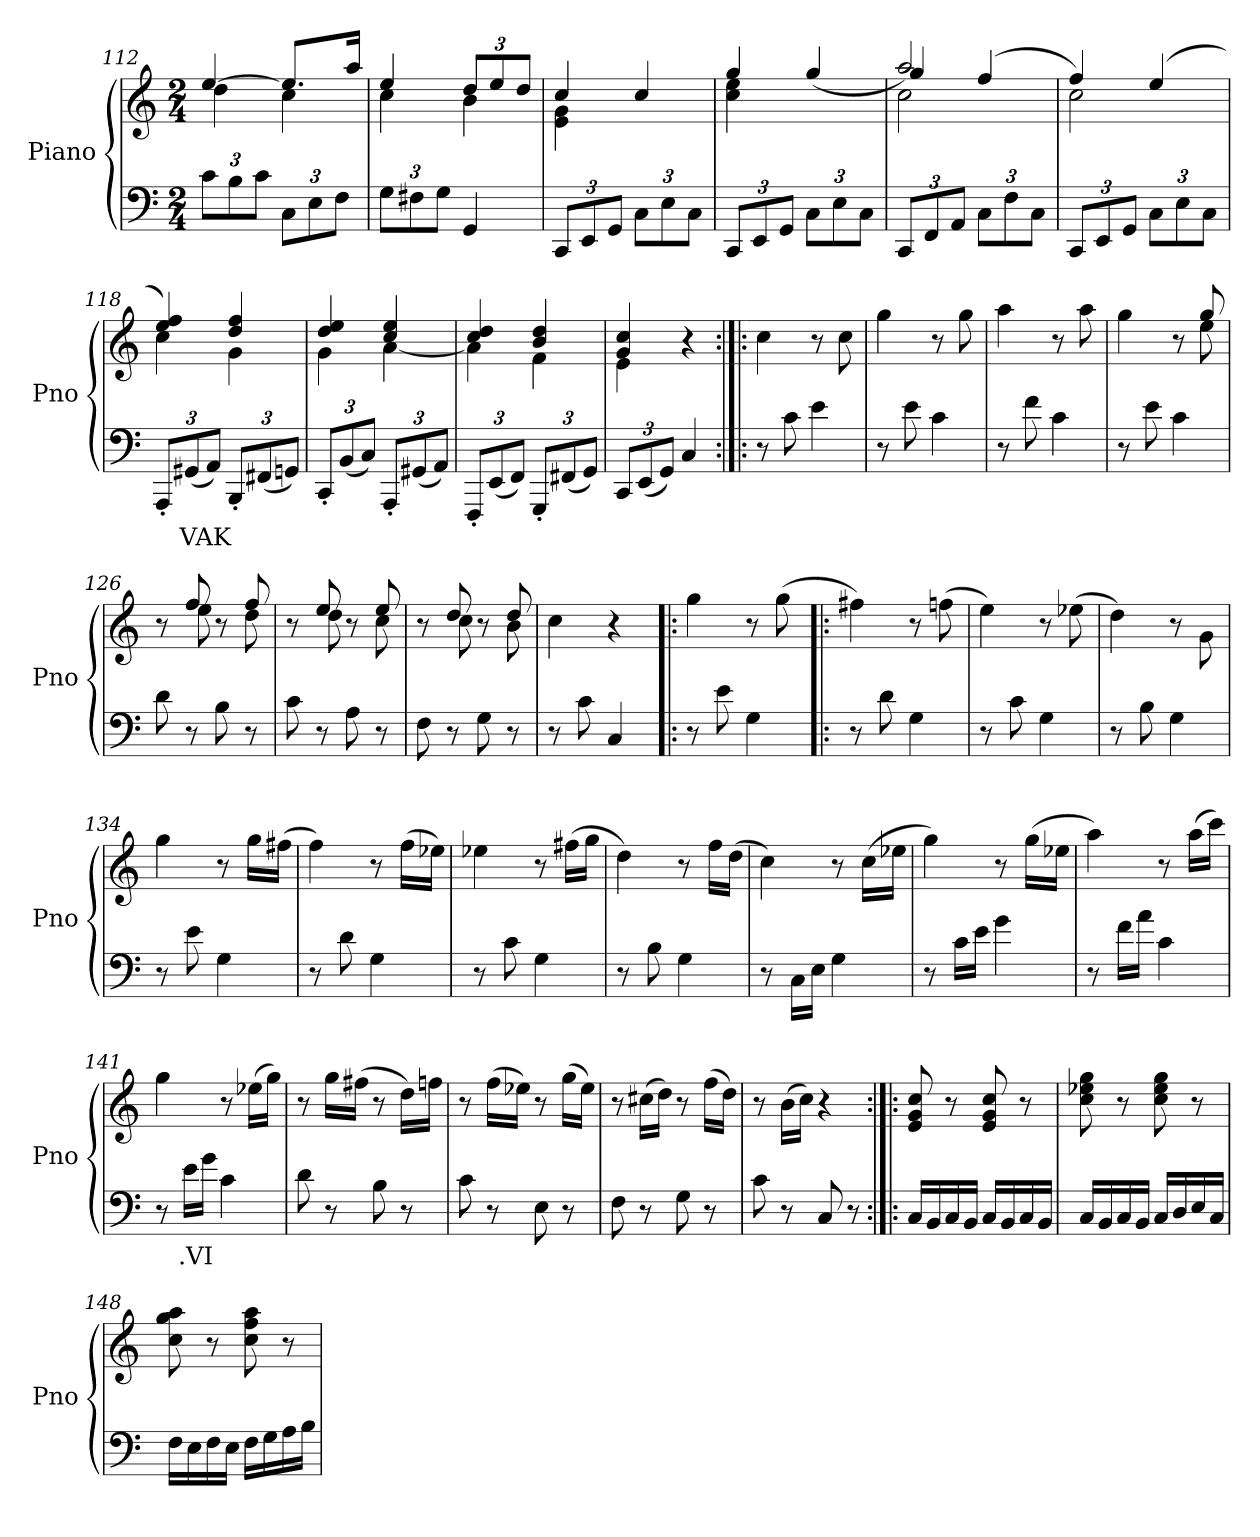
**kern	**text	**kern
*part2	*part2	*part1
*staff2	*staff2	*staff1
*I"Piano	*	*I"Piano
*I'Pno	*	*I'Pno
*clefF4	*	*clefG2
*k[]	*	*k[]
*M2/4	*	*M2/4
*Xbrackettup	*	*
=112	=112	=112
*	*	*^
12c\L	.	[4ee/	4dd\
12B\	.	.	.
12c\J	.	.	.
12C\L	.	8.ee/L]	4cc\
12E\	.	.	.
12F\J	.	.	.
.	.	16aa/Jk	.
=113	=113	=113	=113
12G\L	.	4ee/	4cc\
12F#X\	.	.	.
12G\J	.	.	.
*	*	*Xbrackettup	*
4GG/	.	12dd/L	4b\
.	.	12ee/	.
.	.	12dd/J	.
!!LO:LB:g=z	!!
=114	=114	=114	=114
12CC/L	.	4cc/	4e\ 4g\
12EE/	.	.	.
12GG/J	.	.	.
12C\L	.	4cc/	4ryy
12E\	.	.	.
12C\J	.	.	.
=115	=115	=115	=115
12CC/L	.	4gg/	4cc\ 4ee\
12EE/	.	.	.
12GG/J	.	.	.
12C\L	.	(>4gg/	4ryy
12E\	.	.	.
12C\J	.	.	.
=116	=116	=116	=116
*	*	*	*^
12CC/L	.	2aa/)	4gg/	2cc\
12FF/	.	.	.	.
12AA/J	.	.	.	.
12C\L	.	.	(>4ff/	.
12F\	.	.	.	.
12C\J	.	.	.	.
*	*	*	*v	*v
=117	=117	=117	=117
12CC/L	.	4ff/	2cc\)
12EE/	.	.	.
12GG/J	.	.	.
12C\L	.	(>4ee/	.
12E\	.	.	.
12C\J	.	.	.
!!LO:LB:g=z	!!
=118	=118	=118	=118
12AAA'/L	.	4ee/ 4ff/)	4cc\
!	!LO:LY:b	!	!
(<12GG#X/	VAK	.	.
12AA/J)	.	.	.
12BBB'/L	.	4dd/ 4ff/	4g\
(<12FF#X/	.	.	.
12GGn/J)	.	.	.
=119	=119	=119	=119
12CC'/L	.	4dd/ 4ee/	4g\
(<12BB/	.	.	.
12C/J)	.	.	.
12AAA'/L	.	4cc/ 4ee/	[4a\
(<12GG#X/	.	.	.
12AA/J)	.	.	.
=120	=120	=120	=120
12FFF'/L	.	4cc/ 4dd/	4a\]
(<12EE/	.	.	.
12FF/J)	.	.	.
12GGG'/L	.	4b/ 4dd/	4f\
(<12FF#X/	.	.	.
12GG/J)	.	.	.
=121	=121	=121	=121
12CC/L	.	4g/ 4cc/	4e\
(<12EE/	.	.	.
12GG/J)	.	.	.
4C/	.	4r	4ryy
*	*	*v	*v
!!LO:LB:g=z
=122:|!|:	=122:|!|:	=122:|!|:
8r	.	4cc\
8c\	.	.
4e\	.	8r
.	.	8cc\
=123	=123	=123
8r	.	4gg\
8e\	.	.
4c\	.	8r
.	.	8gg\
=124	=124	=124
8r	.	4aa\
8f\	.	.
4c\	.	8r
.	.	8aa\
=125	=125	=125
*	*	*^
8r	.	4gg\	4.ryy
8e\	.	.	.
4c\	.	8r	.
.	.	8gg/	8ee\
=126	=126	=126	=126
8d\	.	8r	8ryy
8r	.	8ff/	8ee\
8B\	.	8r	8ryy
8r	.	8ff/	8dd\
=127	=127	=127	=127
8c\	.	8r	8ryy
8r	.	8ee/	8dd\
8A\	.	8r	8ryy
8r	.	8ee/	8cc\
=128	=128	=128	=128
8F\	.	8r	8ryy
8r	.	8dd/	8cc\
8G\	.	8r	8ryy
8r	.	8dd/	8b\
*	*	*v	*v
=129	=129	=129
8r	.	4cc\
8c\	.	.
4C/	.	4r
!!LO:LB:g=z
=130|!:	=130|!:	=130|!:
8r	.	4gg\
8e\	.	.
4G\	.	8r
.	.	(>8gg\
=131	=131	=131
8r	.	4ff#X\)
8d\	.	.
4G\	.	8r
.	.	(>8ffn\
=132	=132	=132
8r	.	4ee\)
8c\	.	.
4G\	.	8r
.	.	(>8ee-X\
=133	=133	=133
8r	.	4dd\)
8B\	.	.
4G\	.	8r
.	.	8g\
=134	=134	=134
8r	.	4gg\
8e\	.	.
4G\	.	8r
.	.	16gg\LL
.	.	(>16ff#X\JJ
=135	=135	=135
8r	.	4ff\)
8d\	.	.
4G\	.	8r
.	.	(>16ff\LL
.	.	16ee-X\JJ)
!!LO:LB:g=z
=136	=136	=136
8r	.	4ee-X\
8c\	.	.
4G\	.	8r
.	.	(>16ff#X\LL
.	.	16gg\JJ
=137	=137	=137
8r	.	4dd\)
8B\	.	.
4G\	.	8r
.	.	16ff\LL
.	.	(>16dd\JJ
=138	=138	=138
8r	.	4cc\)
16C\LL	.	.
16E\JJ	.	.
4G\	.	8r
.	.	(>16cc\LL
.	.	16ee-X\JJ
=139	=139	=139
8r	.	4gg\)
16c\LL	.	.
16e\JJ	.	.
4g\	.	8r
.	.	(>16gg\LL
.	.	16ee-X\JJ
=140	=140	=140
8r	.	4aa\)
16f\LL	.	.
16a\JJ	.	.
4c\	.	8r
.	.	(>16aa\LL
.	.	16ccc\JJ)
!!LO:PB:g=z
=141	=141	=141
8r	.	4gg\
!	!LO:LY:b	!
16e\LL	.VI	.
16g\JJ	.	.
4c\	.	8r
.	.	(>16ee-X\LL
.	.	16gg\JJ)
=142	=142	=142
8d\	.	8r
8r	.	16gg\LL
.	.	(>16ff#X\JJ
8B\	.	8r
8r	.	16dd\LL)
.	.	16ffn\JJ
=143	=143	=143
8c\	.	8r
8r	.	(>16ff\LL
.	.	16ee-X\JJ)
8E\	.	8r
8r	.	(>16gg\LL
.	.	16ee-\JJ)
=144	=144	=144
8F\	.	8r
8r	.	(>16cc#X\LL
.	.	16dd\JJ)
8G\	.	8r
8r	.	(>16ff\LL
.	.	16dd\JJ)
=145	=145	=145
8c\	.	8r
8r	.	(>16b\LL
.	.	16cc\JJ)
8C/	.	4r
8r	.	.
!!LO:LB:g=z
=146:|!|:	=146:|!|:	=146:|!|:
16C/LL	.	8e/ 8g/ 8cc/
16BB/	.	.
16C/	.	8r
16BB/JJ	.	.
16C/LL	.	8e/ 8g/ 8cc/
16BB/	.	.
16C/	.	8r
16BB/JJ	.	.
=147	=147	=147
16C/LL	.	8cc\ 8ee-X\ 8gg\
16BB/	.	.
16C/	.	8r
16BB/JJ	.	.
16C/LL	.	8cc\ 8ee-\ 8gg\
16D/	.	.
16E/	.	8r
16C/JJ	.	.
=148	=148	=148
16F\LL	.	8cc\ 8gg\ 8aa\
16E\	.	.
16F\	.	8r
16E\JJ	.	.
16F\LL	.	8cc\ 8ff\ 8aa\
16G\	.	.
16A\	.	8r
16B\JJ	.	.
=	=	=
*-	*-	*-
